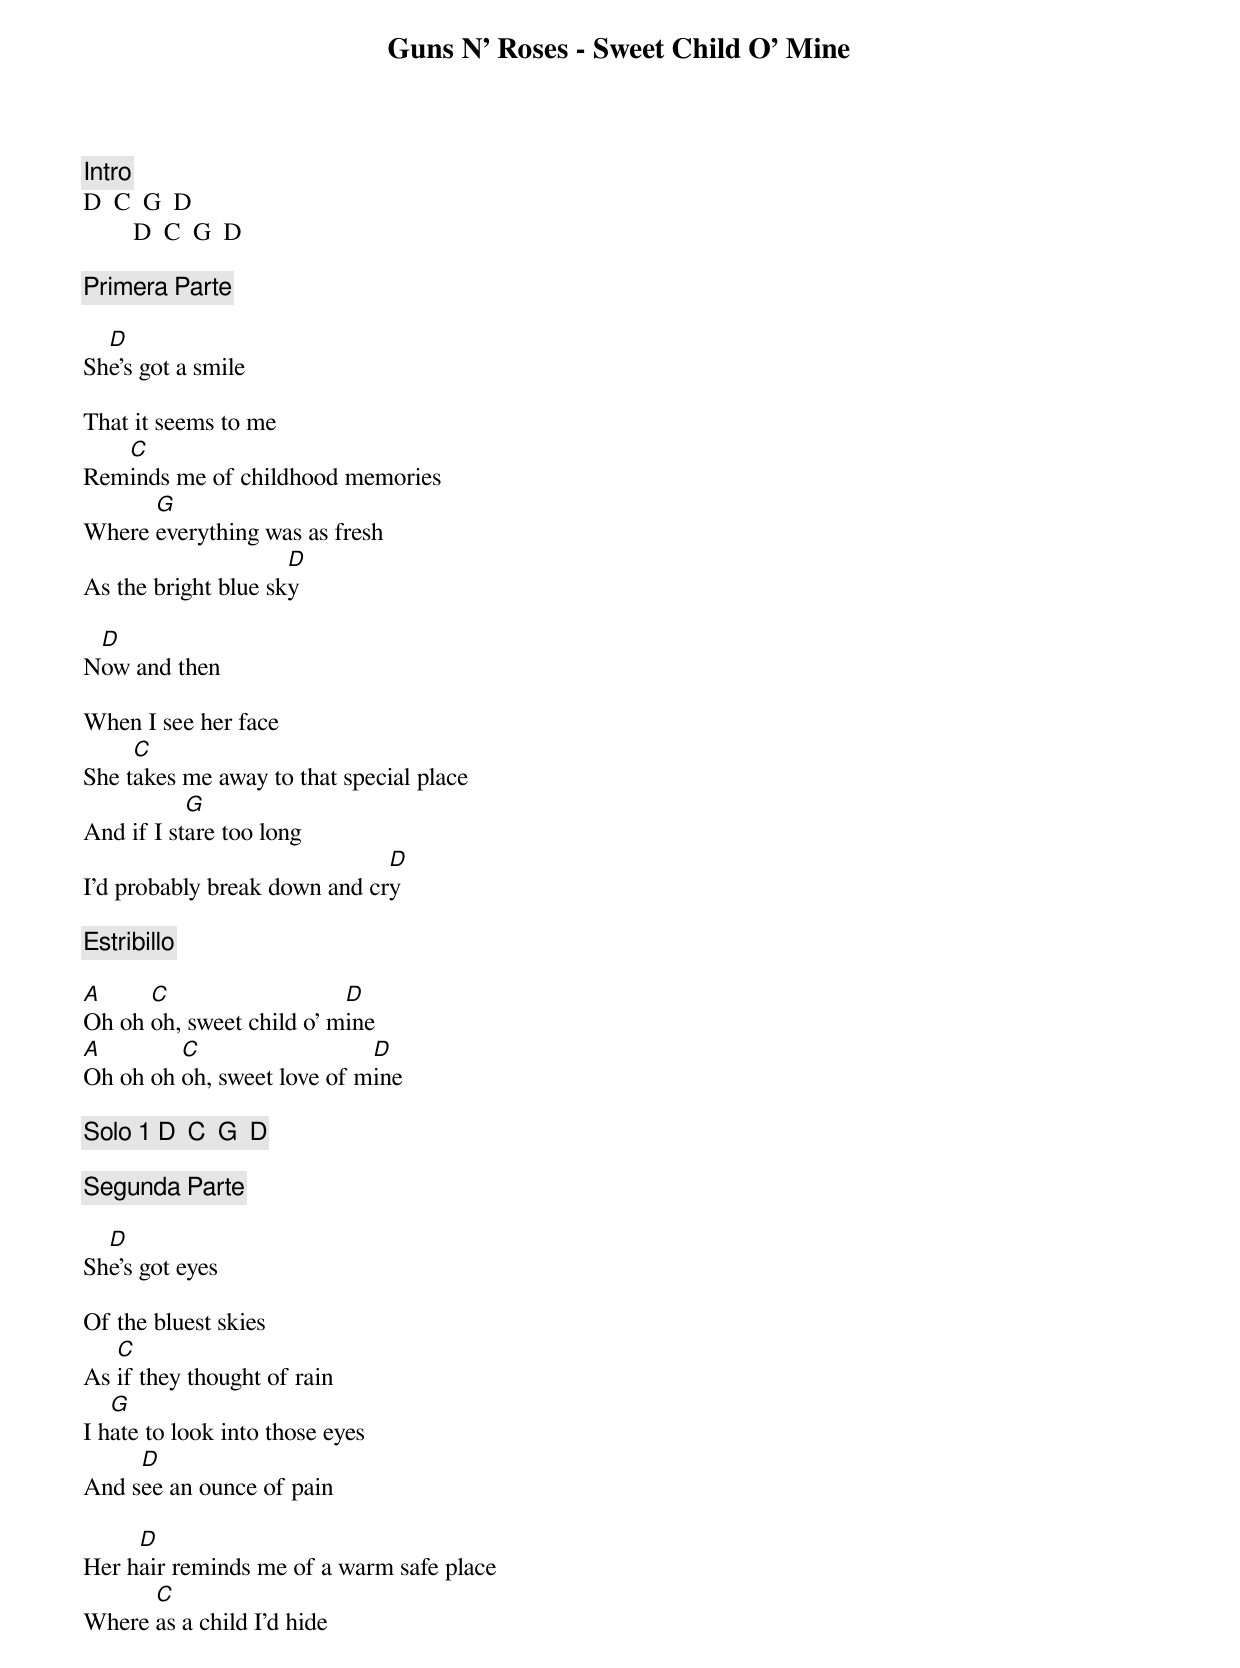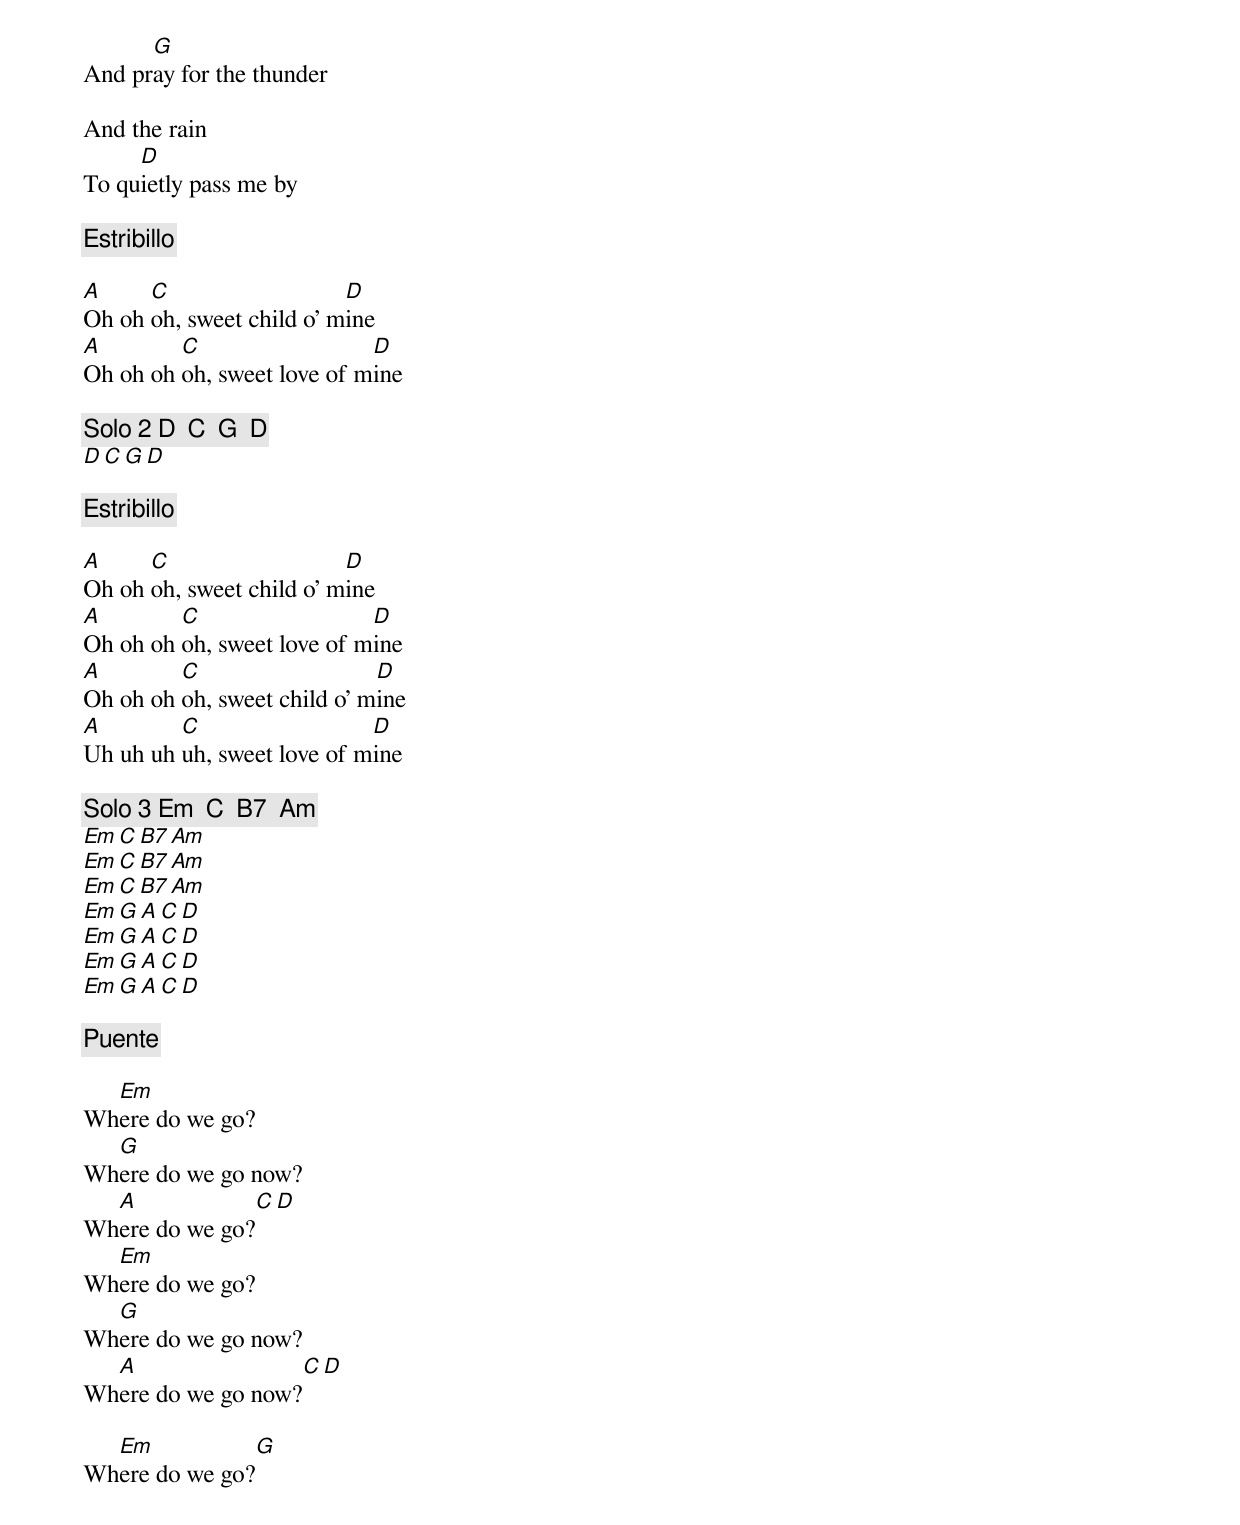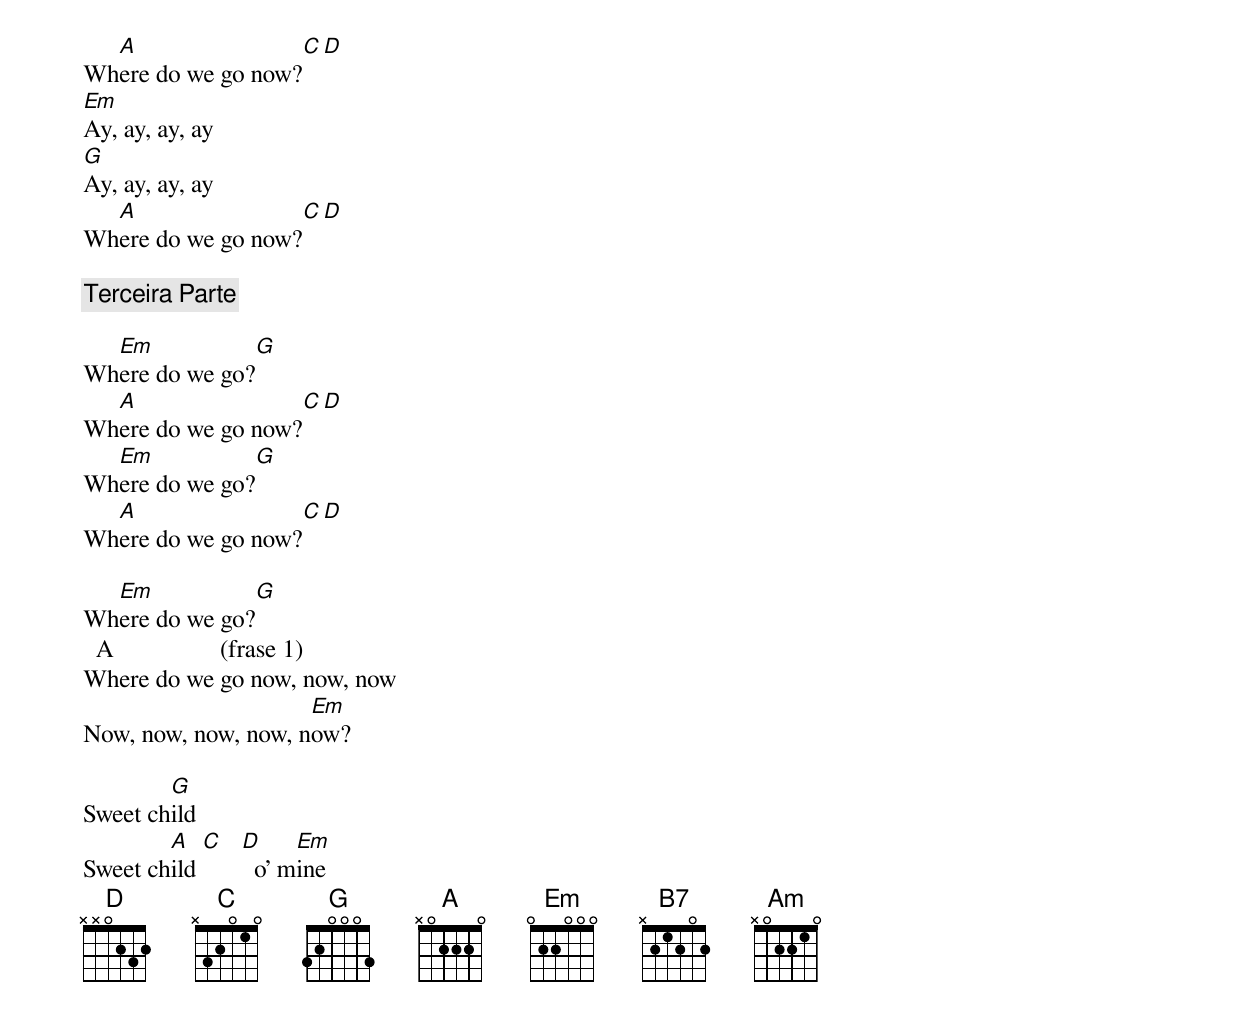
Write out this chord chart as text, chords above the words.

Guns N' Roses - Sweet Child O' Mine

[Intro]
D  C  G  D
        D  C  G  D

[Primera Parte]

  D
She's got a smile

That it seems to me
   C
Reminds me of childhood memories
      G
Where everything was as fresh
                     D
As the bright blue sky

 D
Now and then

When I see her face
     C
She takes me away to that special place
           G
And if I stare too long
                              D
I'd probably break down and cry

[Estribillo]

A     C                   D
Oh oh oh, sweet child o' mine
A        C                  D
Oh oh oh oh, sweet love of mine

[Solo 1] D  C  G  D

[Segunda Parte]

  D
She's got eyes

Of the bluest skies
   C
As if they thought of rain
   G
I hate to look into those eyes
     D
And see an ounce of pain

     D
Her hair reminds me of a warm safe place
      C
Where as a child I'd hide
      G
And pray for the thunder

And the rain
     D
To quietly pass me by

[Estribillo]

A     C                   D
Oh oh oh, sweet child o' mine
A        C                  D
Oh oh oh oh, sweet love of mine

[Solo 2] D  C  G  D
         D  C  G  D

[Estribillo]

A     C                   D
Oh oh oh, sweet child o' mine
A        C                  D
Oh oh oh oh, sweet love of mine
A        C                   D
Oh oh oh oh, sweet child o' mine
A        C                  D
Uh uh uh uh, sweet love of mine

[Solo 3] Em  C  B7  Am
         Em  C  B7  Am
         Em  C  B7  Am
         Em  C  B7  Am
         Em  G  A  C  D
         Em  G  A  C  D
         Em  G  A  C  D
         Em  G  A  C  D

[Puente]

  Em
Where do we go?
  G
Where do we go now?
  A             C  D
Where do we go?
  Em
Where do we go?
  G
Where do we go now?
  A                 C  D
Where do we go now?

  Em            G
Where do we go?
  A                 C  D
Where do we go now?
Em
Ay, ay, ay, ay
G
Ay, ay, ay, ay
  A                 C  D
Where do we go now?

[Terceira Parte]

  Em            G
Where do we go?
  A                 C  D
Where do we go now?
  Em            G
Where do we go?
  A                 C  D
Where do we go now?

  Em            G
Where do we go?
  A                 (frase 1)
Where do we go now, now, now
                     Em
Now, now, now, now, now?

        G
Sweet child
        A   C  D     Em
Sweet child      o' mine
